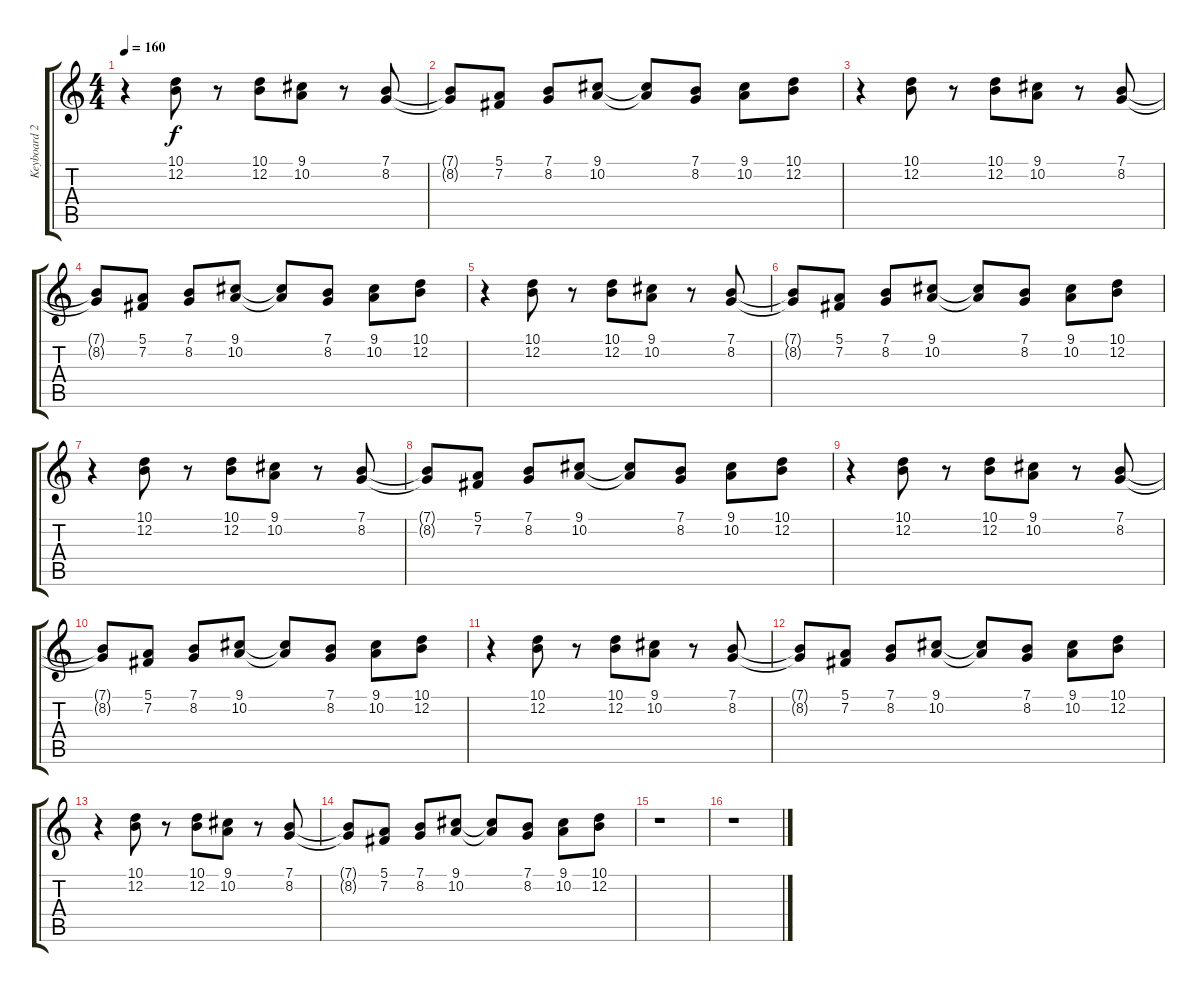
\track ("Keyboard 2" "Keyboard 2") {instrument synthstrings1}
\staff {score tabs}
\tuning (E4 B3 G3 D3 A2 E2) {hide}
\ts (4 4)
\tempo 160
\clef g2
\ks c
r.4{dy f} (10.1 12.2).8 r.8 (10.1 12.2).8 (9.1 10.2).8 r.8 (7.1 8.2).8 |
(7.1{t} 8.2{t}).8 (5.1 7.2).8 (7.1 8.2).8 (9.1 10.2).8 (9.1{t} 10.2{t}).8 (7.1 8.2).8 (9.1 10.2).8 (10.1 12.2).8 |
r.4 (10.1 12.2).8 r.8 (10.1 12.2).8 (9.1 10.2).8 r.8 (7.1 8.2).8 |
(7.1{t} 8.2{t}).8 (5.1 7.2).8 (7.1 8.2).8 (9.1 10.2).8 (9.1{t} 10.2{t}).8 (7.1 8.2).8 (9.1 10.2).8 (10.1 12.2).8 |
r.4 (10.1 12.2).8 r.8 (10.1 12.2).8 (9.1 10.2).8 r.8 (7.1 8.2).8 |
(7.1{t} 8.2{t}).8 (5.1 7.2).8 (7.1 8.2).8 (9.1 10.2).8 (9.1{t} 10.2{t}).8 (7.1 8.2).8 (9.1 10.2).8 (10.1 12.2).8 |
r.4 (10.1 12.2).8 r.8 (10.1 12.2).8 (9.1 10.2).8 r.8 (7.1 8.2).8 |
(7.1{t} 8.2{t}).8 (5.1 7.2).8 (7.1 8.2).8 (9.1 10.2).8 (9.1{t} 10.2{t}).8 (7.1 8.2).8 (9.1 10.2).8 (10.1 12.2).8 |
r.4 (10.1 12.2).8 r.8 (10.1 12.2).8 (9.1 10.2).8 r.8 (7.1 8.2).8 |
(7.1{t} 8.2{t}).8 (5.1 7.2).8 (7.1 8.2).8 (9.1 10.2).8 (9.1{t} 10.2{t}).8 (7.1 8.2).8 (9.1 10.2).8 (10.1 12.2).8 |
r.4 (10.1 12.2).8 r.8 (10.1 12.2).8 (9.1 10.2).8 r.8 (7.1 8.2).8 |
(7.1{t} 8.2{t}).8 (5.1 7.2).8 (7.1 8.2).8 (9.1 10.2).8 (9.1{t} 10.2{t}).8 (7.1 8.2).8 (9.1 10.2).8 (10.1 12.2).8 |
r.4 (10.1 12.2).8 r.8 (10.1 12.2).8 (9.1 10.2).8 r.8 (7.1 8.2).8 |
(7.1{t} 8.2{t}).8 (5.1 7.2).8 (7.1 8.2).8 (9.1 10.2).8 (9.1{t} 10.2{t}).8 (7.1 8.2).8 (9.1 10.2).8 (10.1 12.2).8 |
r.1 |
r.1
